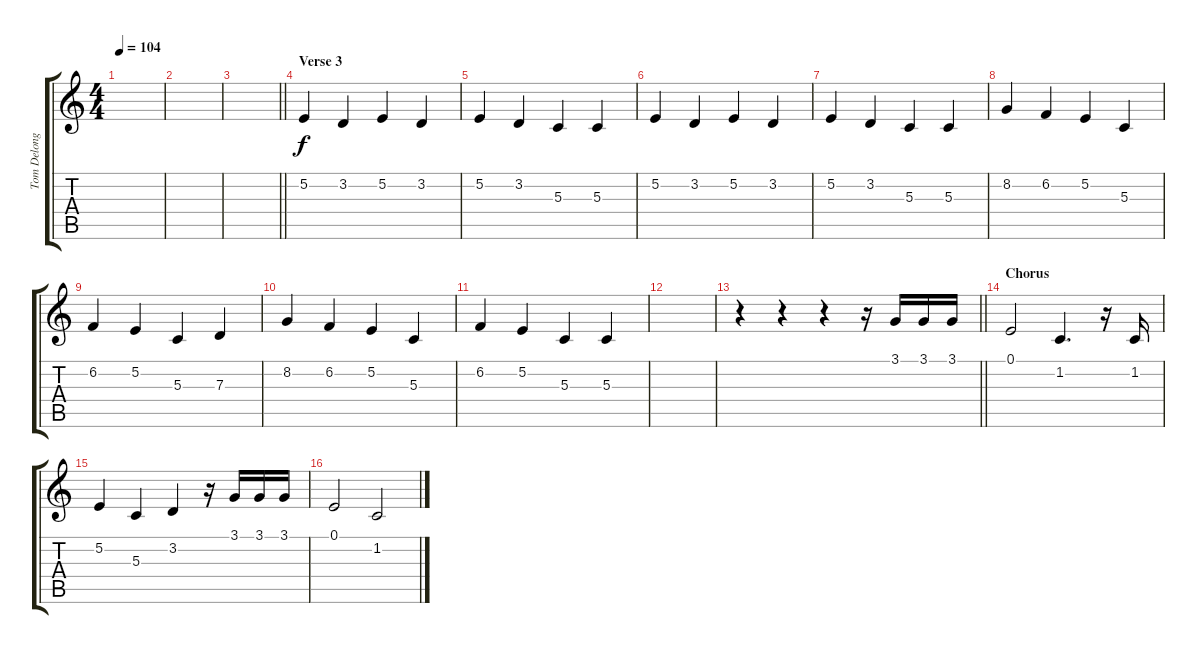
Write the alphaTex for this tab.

\track ("Tom Delonge - Vocals" "Tom Delong") {instrument altosax}
\staff {score tabs}
\tuning (E4 B3 G3 D3 A2 E2) {hide}
\ts (4 4)
\tempo 104
\clef g2
\ks c
|
|
\barLineRight lightlight
|
\section ("" "Verse 3")
5.2.4 3.2.4 5.2.4 3.2.4 |
5.2.4 3.2.4 5.3.4 5.3.4 |
5.2.4 3.2.4 5.2.4 3.2.4 |
5.2.4 3.2.4 5.3.4 5.3.4 |
8.2.4 6.2.4 5.2.4 5.3.4 |
6.2.4 5.2.4 5.3.4 7.3.4 |
8.2.4 6.2.4 5.2.4 5.3.4 |
6.2.4 5.2.4 5.3.4 5.3.4 |
|
\barLineRight lightlight
r.4 r.4 r.4 r.16 3.1.16 3.1.16 3.1.16 |
\section ("" "Chorus")
0.1.2 1.2.4{d} r.16 1.2.16 |
5.2.4 5.3.4 3.2.4 r.16 3.1.16 3.1.16 3.1.16 |
0.1.2 1.2.2
